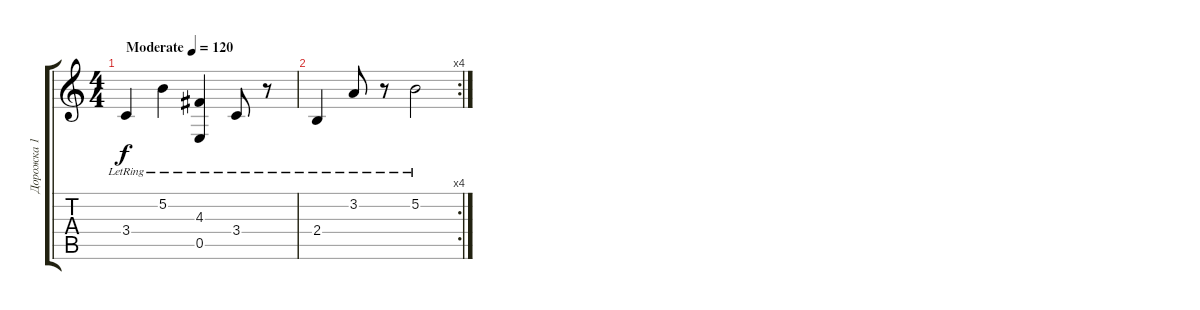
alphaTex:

\track ("Дорожка 1" "Дорожка 1") {instrument acousticguitarsteel}
\staff {score tabs}
\tuning (B3 Gb3 D3 A2 E2 B1) {hide}
\ts (4 4)
\tempo (120 "Moderate")
\clef g2
\ks c
3.4{lr}.4{dy f instrument acousticguitarsteel} 5.2{lr}.4 (4.3{lr} 0.5).4 3.4{lr}.8 r.8 |
\rc 4
2.4{lr}.4 3.2{lr}.8 r.8 5.2{lr}.2
